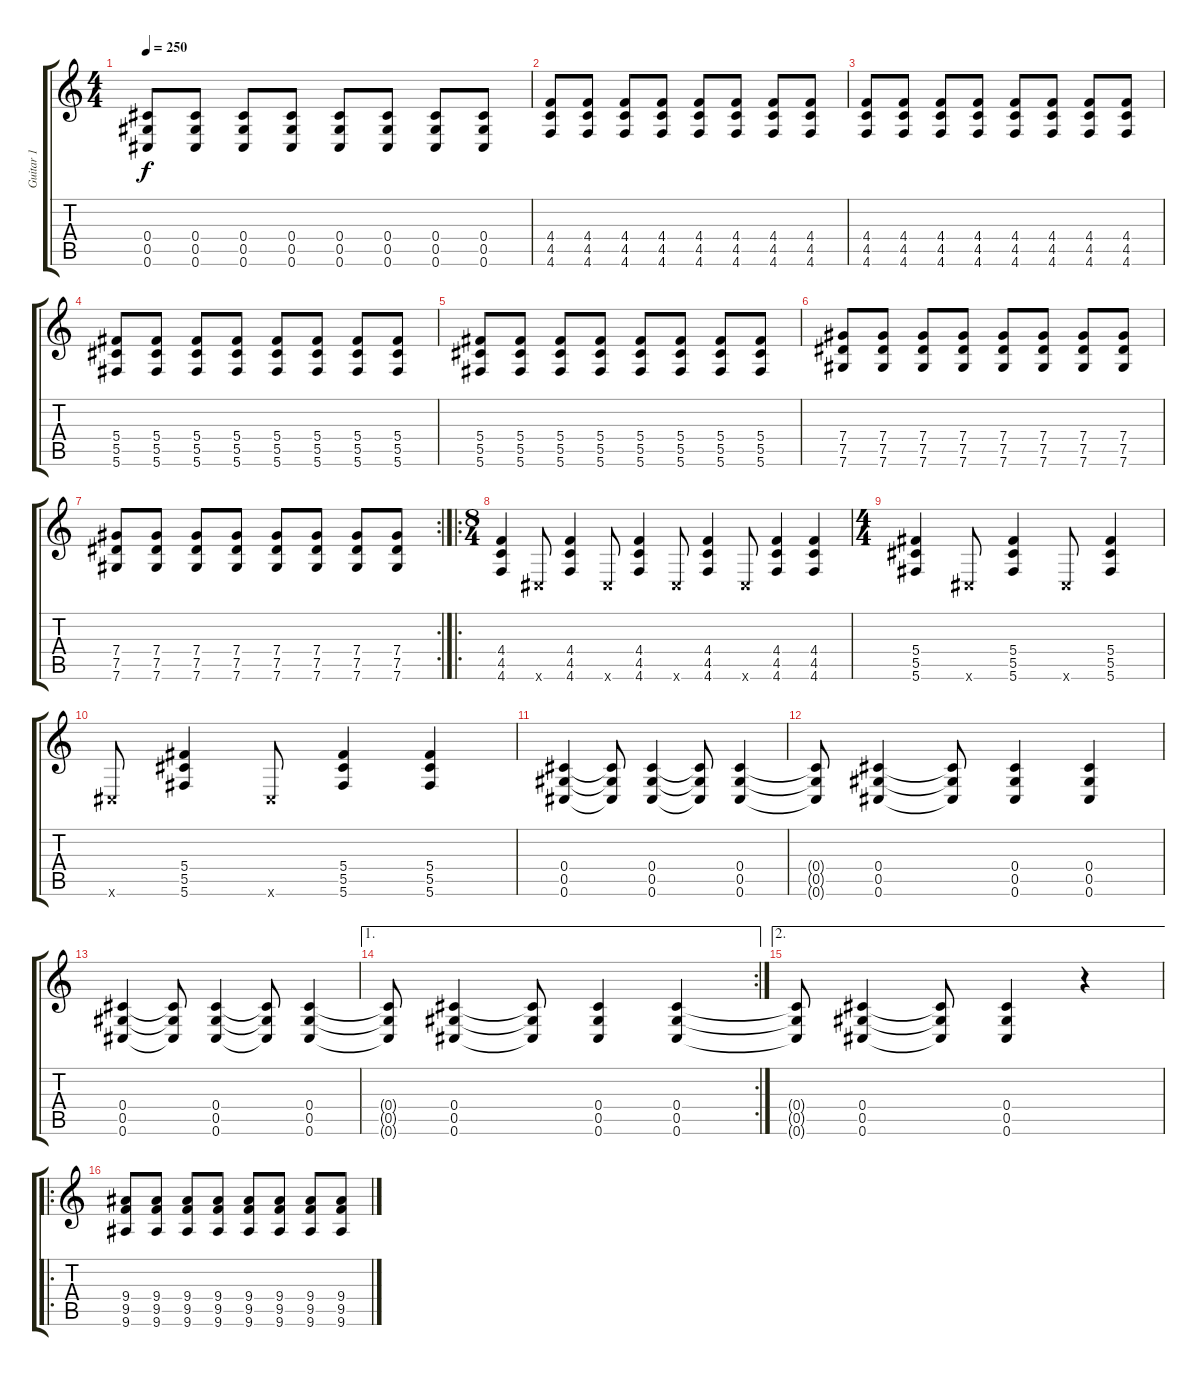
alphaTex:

\track ("Guitar 1" "Guitar 1") {instrument overdrivenguitar}
\staff {score tabs}
\tuning (Eb4 Bb3 Gb3 Db3 Ab2 Db2) {hide}
\ts (4 4)
\tempo 250
\clef g2
\ks c
(0.4 0.5 0.6).8{dy f} (0.4 0.5 0.6).8 (0.4 0.5 0.6).8 (0.4 0.5 0.6).8 (0.4 0.5 0.6).8 (0.4 0.5 0.6).8 (0.4 0.5 0.6).8 (0.4 0.5 0.6).8 |
(4.4 4.5 4.6).8 (4.4 4.5 4.6).8 (4.4 4.5 4.6).8 (4.4 4.5 4.6).8 (4.4 4.5 4.6).8 (4.4 4.5 4.6).8 (4.4 4.5 4.6).8 (4.4 4.5 4.6).8 |
(4.4 4.5 4.6).8 (4.4 4.5 4.6).8 (4.4 4.5 4.6).8 (4.4 4.5 4.6).8 (4.4 4.5 4.6).8 (4.4 4.5 4.6).8 (4.4 4.5 4.6).8 (4.4 4.5 4.6).8 |
(5.4 5.5 5.6).8 (5.4 5.5 5.6).8 (5.4 5.5 5.6).8 (5.4 5.5 5.6).8 (5.4 5.5 5.6).8 (5.4 5.5 5.6).8 (5.4 5.5 5.6).8 (5.4 5.5 5.6).8 |
(5.4 5.5 5.6).8 (5.4 5.5 5.6).8 (5.4 5.5 5.6).8 (5.4 5.5 5.6).8 (5.4 5.5 5.6).8 (5.4 5.5 5.6).8 (5.4 5.5 5.6).8 (5.4 5.5 5.6).8 |
(7.4 7.5 7.6).8 (7.4 7.5 7.6).8 (7.4 7.5 7.6).8 (7.4 7.5 7.6).8 (7.4 7.5 7.6).8 (7.4 7.5 7.6).8 (7.4 7.5 7.6).8 (7.4 7.5 7.6).8 |
\rc 2
(7.4 7.5 7.6).8 (7.4 7.5 7.6).8 (7.4 7.5 7.6).8 (7.4 7.5 7.6).8 (7.4 7.5 7.6).8 (7.4 7.5 7.6).8 (7.4 7.5 7.6).8 (7.4 7.5 7.6).8 |
\ro
\ts (8 4)
(4.4 4.5 4.6).4{balance 0 instrument electricguitarmuted} 0.6{x}.8 (4.4 4.5 4.6).4 0.6{x}.8 (4.4 4.5 4.6).4 0.6{x}.8 (4.4 4.5 4.6).4 0.6{x}.8 (4.4 4.5 4.6).4 (4.4 4.5 4.6).4 |
\ts (4 4)
(5.4 5.5 5.6).4 0.6{x}.8 (5.4 5.5 5.6).4 0.6{x}.8 (5.4 5.5 5.6).4 |
0.6{x}.8 (5.4 5.5 5.6).4 0.6{x}.8 (5.4 5.5 5.6).4 (5.4 5.5 5.6).4 |
(0.4 0.5 0.6).4{balance 8 instrument distortionguitar} (0.4{t} 0.5{t} 0.6{t}).8 (0.4 0.5 0.6).4 (0.4{t} 0.5{t} 0.6{t}).8 (0.4 0.5 0.6).4 |
(0.4{t} 0.5{t} 0.6{t}).8 (0.4 0.5 0.6).4 (0.4{t} 0.5{t} 0.6{t}).8 (0.4 0.5 0.6).4 (0.4 0.5 0.6).4 |
(0.4 0.5 0.6).4 (0.4{t} 0.5{t} 0.6{t}).8 (0.4 0.5 0.6).4 (0.4{t} 0.5{t} 0.6{t}).8 (0.4 0.5 0.6).4 |
\ae 1
\rc 2
(0.4{t} 0.5{t} 0.6{t}).8 (0.4 0.5 0.6).4 (0.4{t} 0.5{t} 0.6{t}).8 (0.4 0.5 0.6).4 (0.4 0.5 0.6).4 |
\ae 2
(0.4{t} 0.5{t} 0.6{t}).8 (0.4 0.5 0.6).4 (0.4{t} 0.5{t} 0.6{t}).8 (0.4 0.5 0.6).4 r.4 |
\ro
(9.4 9.5 9.6).8 (9.4 9.5 9.6).8 (9.4 9.5 9.6).8 (9.4 9.5 9.6).8 (9.4 9.5 9.6).8 (9.4 9.5 9.6).8 (9.4 9.5 9.6).8 (9.4 9.5 9.6).8
